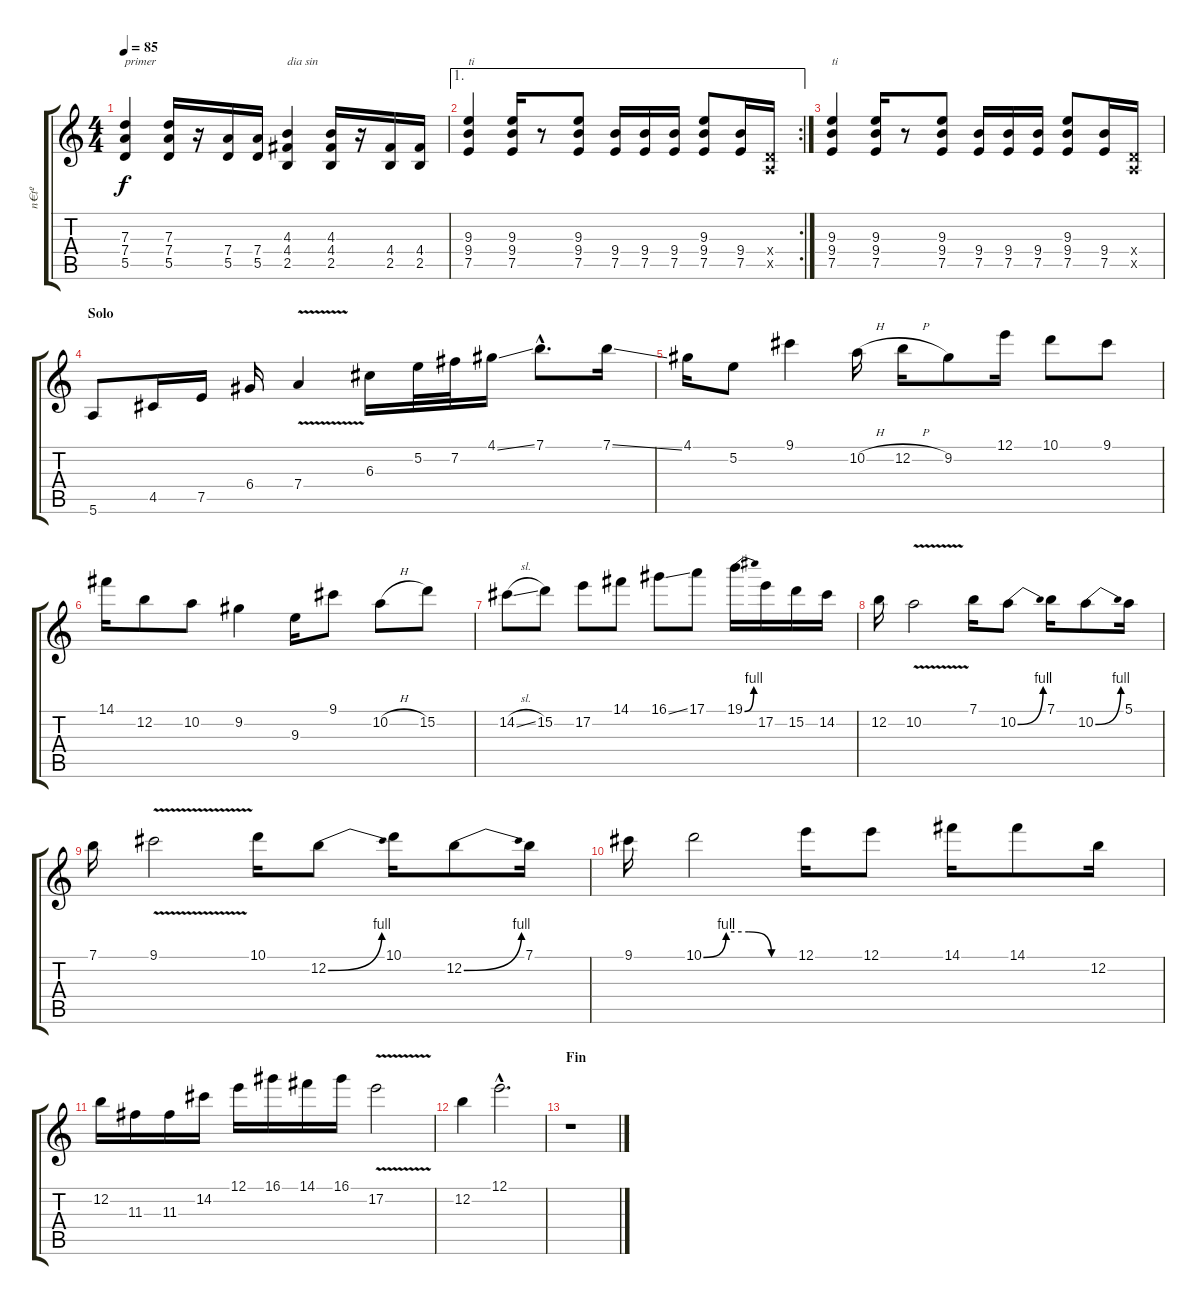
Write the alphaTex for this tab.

\track ("n€tº" "n€tº") {instrument distortionguitar}
\staff {score tabs}
\tuning (E4 B3 G3 D3 A2 E2) {hide}
\ts (4 4)
\tempo 85
\clef g2
\ks c
(7.3 7.4 5.5).4{txt "primer" dy f} (7.3 7.4 5.5).16 r.16 (7.4 5.5).16 (7.4 5.5).16 (4.3 4.4 2.5).4{txt "dia sin"} (4.3 4.4 2.5).16 r.16 (4.4 2.5).16 (4.4 2.5).16 |
\ae 1
\rc 2
(9.3 9.4 7.5).4{txt "ti"} (9.3 9.4 7.5).16 r.8 (9.3 9.4 7.5).8 (9.4 7.5).16 (9.4 7.5).16 (9.4 7.5).16 (9.3 9.4 7.5).8 (9.4 7.5).16 (0.4{x} 0.5{x}).16 |
(9.3 9.4 7.5).4{txt "ti"} (9.3 9.4 7.5).16 r.8 (9.3 9.4 7.5).8 (9.4 7.5).16 (9.4 7.5).16 (9.4 7.5).16 (9.3 9.4 7.5).8 (9.4 7.5).16 (0.4{x} 0.5{x}).16 |
\section ("" "Solo")
5.6.8 4.5.16 7.5.16 6.4.16 7.4{v}.4 6.3.16 5.2.32 7.2.32 4.1{ss}.16 7.1{hac}.8{d} 7.1{ss}.16 |
4.1.16 5.2.8 9.1.4 10.2{h}.16 12.2{h}.16 9.2.8 12.1.16 10.1.8 9.1.8 |
14.1.16 12.2.8 10.2.8 9.2.4 9.3.16 9.1.8 10.2{h}.8 15.2.8 |
14.2{sl}.8 15.2.8 17.2.8 14.1.8 16.1{ss}.8 17.1.8 19.1{be (bend 0 0 60 4)}.16 17.2.16 15.2.16 14.2.16 |
12.2.16 10.2{v}.2 7.1.16 10.2{be (bend 0 0 60 4)}.8 7.1.16 10.2{be (bend 0 0 60 4)}.8 5.1.16 |
7.1.16 9.1{v}.2 10.1.16 12.2{be (bend 0 0 60 4)}.8 10.1.16 12.2{be (bend 0 0 60 4)}.8 7.1.16 |
9.1.16 10.1{be (custom 0 0 15 4 30 4 45 0 60 0)}.2 12.1.16 12.1.8 14.1.16 14.1.8 12.2.16 |
12.2.16 11.3.16 11.3.16 14.2.16 12.1.16 16.1.16 14.1.16 16.1.16 17.2{v}.2 |
12.2.4{instrument guitarharmonics} 12.1{hac}.2{d} |
\section ("" "Fin")
r.1
